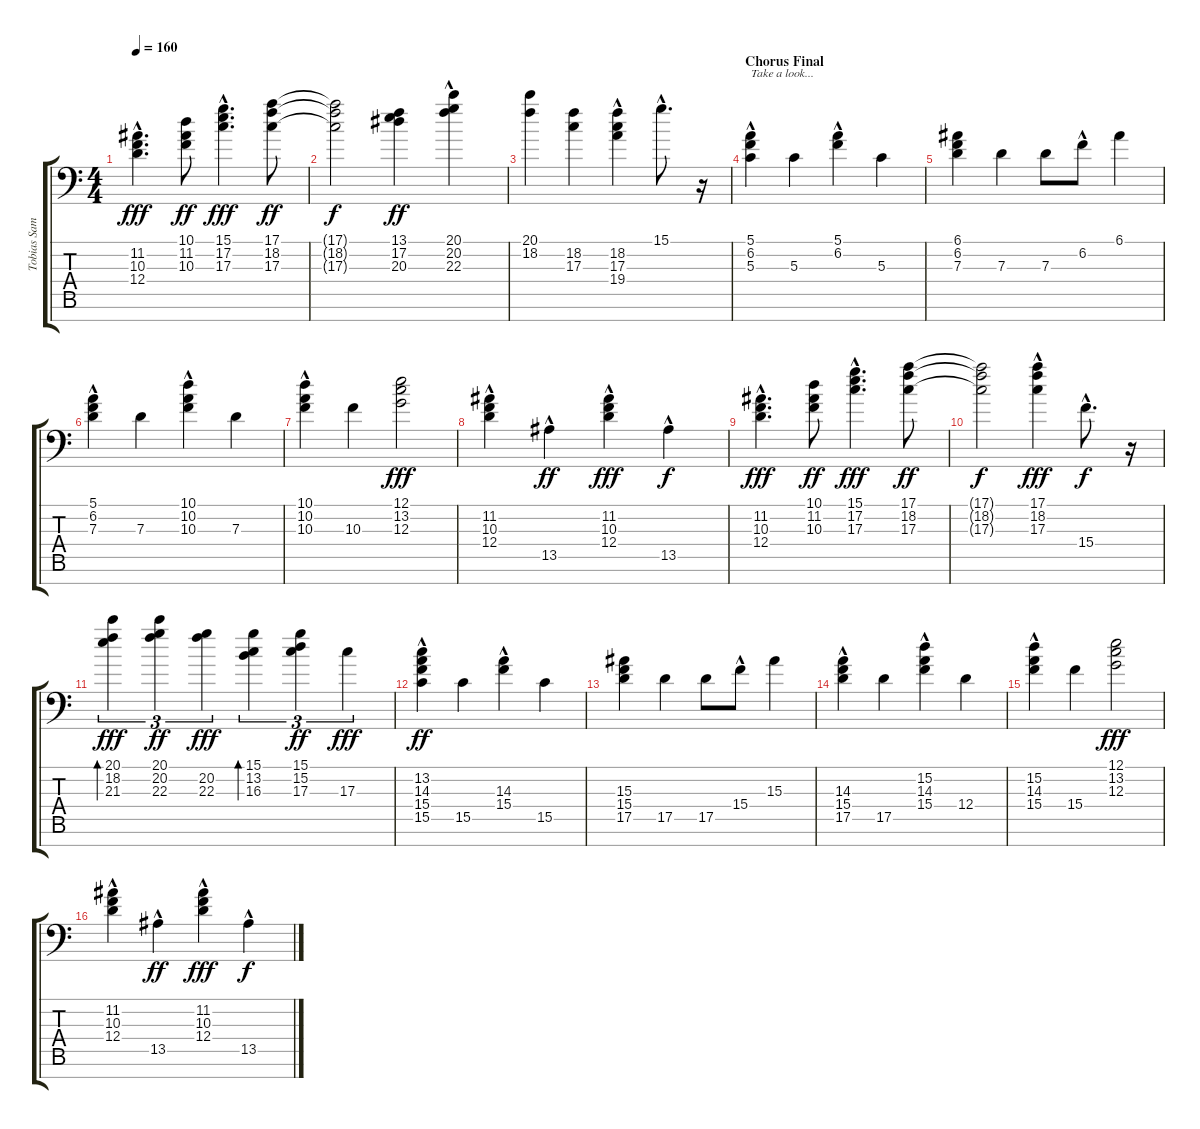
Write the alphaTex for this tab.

\track ("Tobias Sammet - Piano" "Tobias Sam") {instrument brightacousticpiano}
\staff {score tabs}
\tuning (E4 B3 G3 D3 A2 E2 E1) {hide}
\ts (4 4)
\tempo 160
\clef f4
\ks c
(11.2{hac} 10.3{hac} 12.4{hac}).4{d dy fff} (10.1 11.2 10.3).8{dy ff} (15.1{hac} 17.2{hac} 17.3{hac}).4{d dy fff} (17.1 18.2 17.3).8{dy ff} |
(17.1{t} 18.2{t} 17.3{t}).2{dy f} (13.1 17.2 20.3).4{dy ff} (20.1 20.2{hac} 22.3).4 |
(20.1 18.2).4 (18.2 17.3).4 (18.2{hac} 17.3{hac} 19.4).4 15.1{hac}.8{d} r.16 |
\section ("" "Chorus Final")
(5.1{hac} 6.2{hac} 5.3).4{txt "Take a look..." balance 8 instrument brightacousticpiano} 5.3.4 (5.1{hac} 6.2{hac}).4 5.3.4 |
(6.1 6.2 7.3).4 7.3.4 7.3.8 6.2{hac}.8 6.1.4 |
(5.1{hac} 6.2{hac} 7.3).4 7.3.4 (10.1{hac} 10.2{hac} 10.3{hac}).4 7.3.4 |
(10.1{hac} 10.2{hac} 10.3).4 10.3.4 (12.1 13.2 12.3).2{dy fff} |
(11.2{hac} 10.3{hac} 12.4{hac}).4 13.5{hac}.4{dy ff} (11.2{hac} 10.3{hac} 12.4{hac}).4{dy fff} 13.5{hac}.4{dy f} |
(11.2{hac} 10.3{hac} 12.4{hac}).4{d dy fff} (10.1 11.2 10.3).8{dy ff} (15.1{hac} 17.2{hac} 17.3{hac}).4{d dy fff} (17.1 18.2 17.3).8{dy ff} |
(17.1{t} 18.2{t} 17.3{t}).2{dy f} (17.1{hac} 18.2{hac} 17.3{hac}).4{dy fff} 15.4{hac}.8{d dy f} r.16 |
(20.1 18.2 21.3).4{tu (3 2) bd 240 dy fff} (20.1 20.2 22.3).4{tu (3 2) dy ff} (20.2 22.3).4{tu (3 2) dy fff} (15.1 13.2 16.3).4{tu (3 2) bd 240} (15.1 15.2 17.3).4{tu (3 2) dy ff} 17.3.4{tu (3 2) dy fff} |
(13.2{hac} 14.3{hac} 15.4{hac} 15.5).4{dy ff} 15.5.4 (14.3{hac} 15.4{hac}).4 15.5.4 |
(15.3 15.4 17.5).4 17.5.4 17.5.8 15.4{hac}.8 15.3.4 |
(14.3{hac} 15.4{hac} 17.5).4 17.5.4 (15.2{hac} 14.3{hac} 15.4{hac}).4 12.4.4 |
(15.2{hac} 14.3{hac} 15.4).4 15.4.4 (12.1 13.2 12.3).2{dy fff} |
(11.2{hac} 10.3{hac} 12.4{hac}).4 13.5{hac}.4{dy ff} (11.2{hac} 10.3{hac} 12.4{hac}).4{dy fff} 13.5{hac}.4{dy f}
